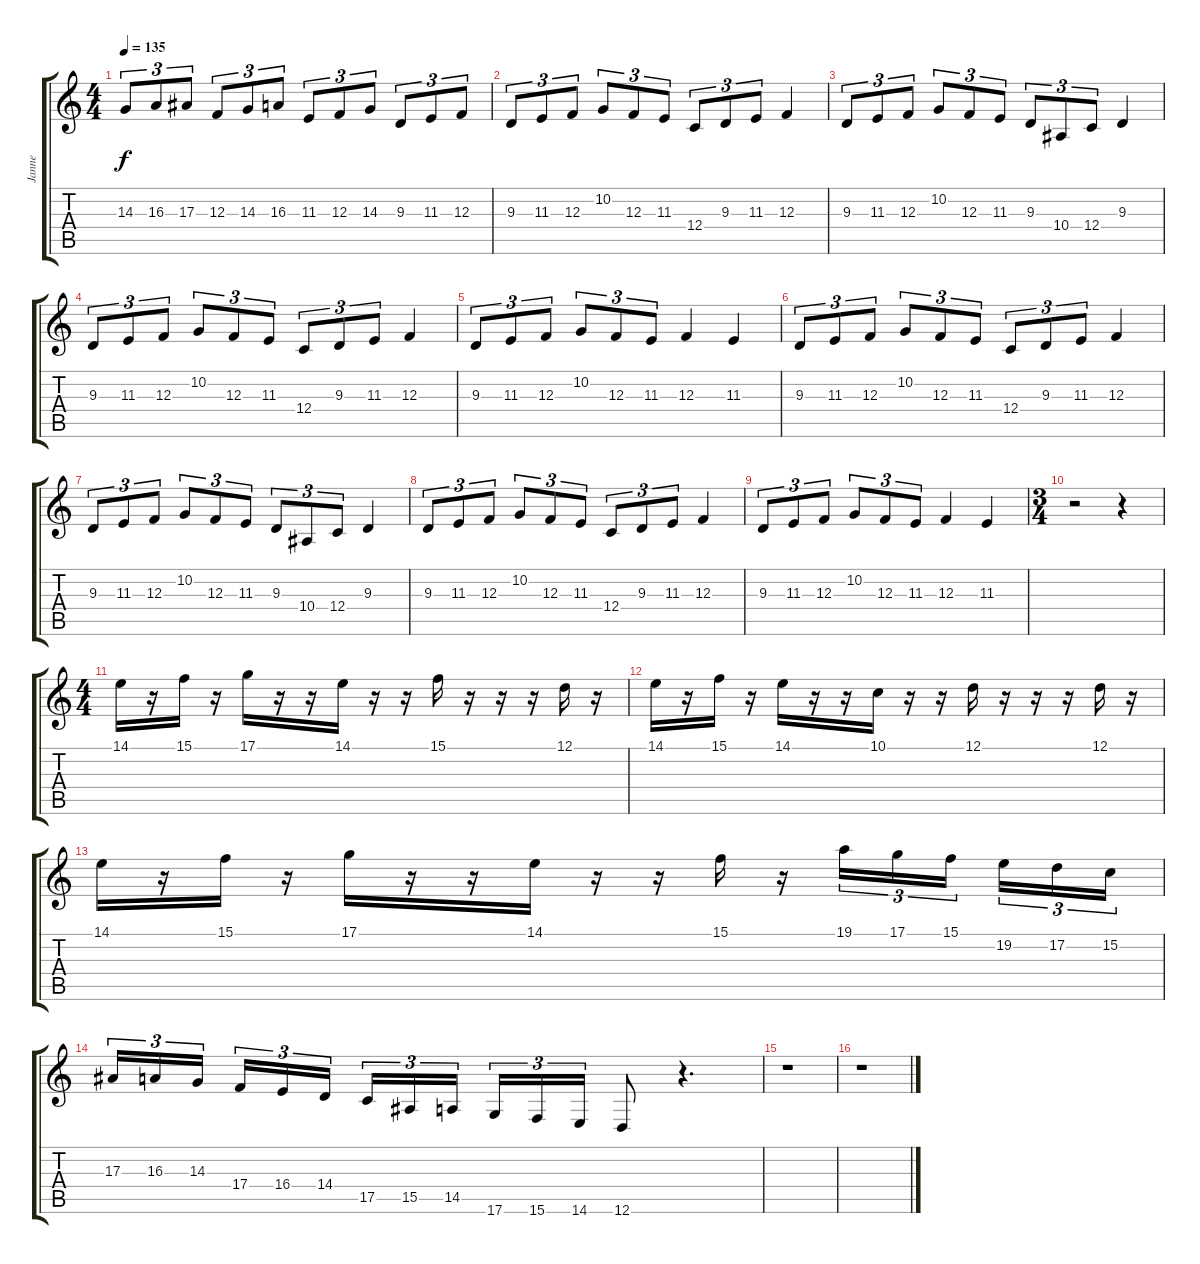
\track ("Janne" "Janne") {instrument lead1square}
\staff {score tabs}
\tuning (D4 A3 F3 C3 G2 D2) {hide}
\ts (4 4)
\tempo 135
\clef g2
\ks c
14.3.8{tu (3 2) dy f} 16.3.8{tu (3 2)} 17.3.8{tu (3 2)} 12.3.8{tu (3 2)} 14.3.8{tu (3 2)} 16.3.8{tu (3 2)} 11.3.8{tu (3 2)} 12.3.8{tu (3 2)} 14.3.8{tu (3 2)} 9.3.8{tu (3 2)} 11.3.8{tu (3 2)} 12.3.8{tu (3 2)} |
9.3.8{tu (3 2) volume 16 instrument stringensemble1} 11.3.8{tu (3 2)} 12.3.8{tu (3 2)} 10.2.8{tu (3 2)} 12.3.8{tu (3 2)} 11.3.8{tu (3 2)} 12.4.8{tu (3 2)} 9.3.8{tu (3 2)} 11.3.8{tu (3 2)} 12.3.4 |
9.3.8{tu (3 2)} 11.3.8{tu (3 2)} 12.3.8{tu (3 2)} 10.2.8{tu (3 2)} 12.3.8{tu (3 2)} 11.3.8{tu (3 2)} 9.3.8{tu (3 2)} 10.4.8{tu (3 2)} 12.4.8{tu (3 2)} 9.3.4 |
9.3.8{tu (3 2)} 11.3.8{tu (3 2)} 12.3.8{tu (3 2)} 10.2.8{tu (3 2)} 12.3.8{tu (3 2)} 11.3.8{tu (3 2)} 12.4.8{tu (3 2)} 9.3.8{tu (3 2)} 11.3.8{tu (3 2)} 12.3.4 |
9.3.8{tu (3 2)} 11.3.8{tu (3 2)} 12.3.8{tu (3 2)} 10.2.8{tu (3 2)} 12.3.8{tu (3 2)} 11.3.8{tu (3 2)} 12.3.4 11.3.4 |
9.3.8{tu (3 2)} 11.3.8{tu (3 2)} 12.3.8{tu (3 2)} 10.2.8{tu (3 2)} 12.3.8{tu (3 2)} 11.3.8{tu (3 2)} 12.4.8{tu (3 2)} 9.3.8{tu (3 2)} 11.3.8{tu (3 2)} 12.3.4 |
9.3.8{tu (3 2)} 11.3.8{tu (3 2)} 12.3.8{tu (3 2)} 10.2.8{tu (3 2)} 12.3.8{tu (3 2)} 11.3.8{tu (3 2)} 9.3.8{tu (3 2)} 10.4.8{tu (3 2)} 12.4.8{tu (3 2)} 9.3.4 |
9.3.8{tu (3 2)} 11.3.8{tu (3 2)} 12.3.8{tu (3 2)} 10.2.8{tu (3 2)} 12.3.8{tu (3 2)} 11.3.8{tu (3 2)} 12.4.8{tu (3 2)} 9.3.8{tu (3 2)} 11.3.8{tu (3 2)} 12.3.4 |
9.3.8{tu (3 2)} 11.3.8{tu (3 2)} 12.3.8{tu (3 2)} 10.2.8{tu (3 2)} 12.3.8{tu (3 2)} 11.3.8{tu (3 2)} 12.3.4 11.3.4 |
\ts (3 4)
r.2{volume 16 instrument lead1square} r.4 |
\ts (4 4)
14.1.16 r.16 15.1.16 r.16 17.1.16 r.16 r.16 14.1.16 r.16 r.16 15.1.16 r.16 r.16 r.16 12.1.16 r.16 |
14.1.16 r.16 15.1.16 r.16 14.1.16 r.16 r.16 10.1.16 r.16 r.16 12.1.16 r.16 r.16 r.16 12.1.16 r.16 |
14.1.16 r.16 15.1.16 r.16 17.1.16 r.16 r.16 14.1.16 r.16 r.16 15.1.16 r.16 19.1.16{tu (3 2)} 17.1.16{tu (3 2)} 15.1.16{tu (3 2)} 19.2.16{tu (3 2)} 17.2.16{tu (3 2)} 15.2.16{tu (3 2)} |
17.3.16{tu (3 2)} 16.3.16{tu (3 2)} 14.3.16{tu (3 2)} 17.4.16{tu (3 2)} 16.4.16{tu (3 2)} 14.4.16{tu (3 2)} 17.5.16{tu (3 2)} 15.5.16{tu (3 2)} 14.5.16{tu (3 2)} 17.6.16{tu (3 2)} 15.6.16{tu (3 2)} 14.6.16{tu (3 2)} 12.6.8 r.4{d} |
r.1 |
r.1
